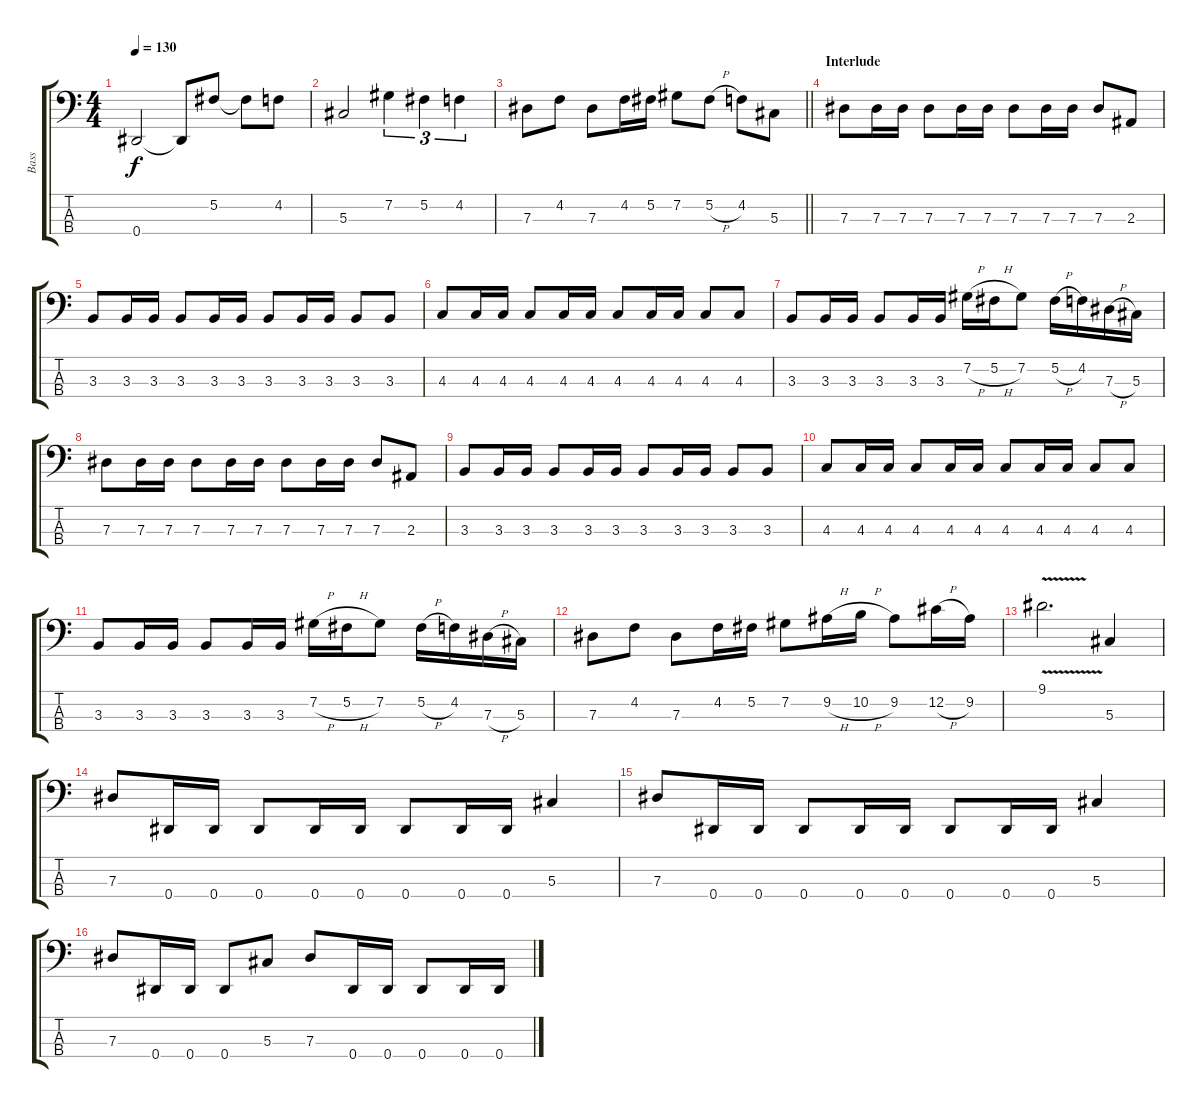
\track ("Bass" "Bass") {instrument electricbassfinger}
\staff {score tabs}
\tuning (Gb2 Db2 Ab1 Eb1) {hide}
\ts (4 4)
\tempo 130
\clef f4
\ks c
0.4.2{dy f} 0.4{t}.8 5.2.8 5.2{t}.8 4.2.8 |
5.3.2 7.2.4{tu (3 2)} 5.2.4{tu (3 2)} 4.2.4{tu (3 2)} |
\barLineRight lightlight
7.3.8 4.2.8 7.3.8 4.2.16 5.2.16 7.2.8 5.2{h}.8 4.2.8 5.3.8 |
\section ("" "Interlude")
7.3.8 7.3.16 7.3.16 7.3.8 7.3.16 7.3.16 7.3.8 7.3.16 7.3.16 7.3.8 2.3.8 |
3.3.8 3.3.16 3.3.16 3.3.8 3.3.16 3.3.16 3.3.8 3.3.16 3.3.16 3.3.8 3.3.8 |
4.3.8 4.3.16 4.3.16 4.3.8 4.3.16 4.3.16 4.3.8 4.3.16 4.3.16 4.3.8 4.3.8 |
3.3.8 3.3.16 3.3.16 3.3.8 3.3.16 3.3.16 7.2{h}.16 5.2{h}.16 7.2.8 5.2{h}.16 4.2.16 7.3{h}.16 5.3.16 |
7.3.8 7.3.16 7.3.16 7.3.8 7.3.16 7.3.16 7.3.8 7.3.16 7.3.16 7.3.8 2.3.8 |
3.3.8 3.3.16 3.3.16 3.3.8 3.3.16 3.3.16 3.3.8 3.3.16 3.3.16 3.3.8 3.3.8 |
4.3.8 4.3.16 4.3.16 4.3.8 4.3.16 4.3.16 4.3.8 4.3.16 4.3.16 4.3.8 4.3.8 |
3.3.8 3.3.16 3.3.16 3.3.8 3.3.16 3.3.16 7.2{h}.16 5.2{h}.16 7.2.8 5.2{h}.16 4.2.16 7.3{h}.16 5.3.16 |
7.3.8 4.2.8 7.3.8 4.2.16 5.2.16 7.2.8 9.2{h}.16 10.2{h}.16 9.2.8 12.2{h}.16 9.2.16 |
9.1{v}.2{d} 5.3.4 |
7.3.8 0.4.16 0.4.16 0.4.8 0.4.16 0.4.16 0.4.8 0.4.16 0.4.16 5.3.4 |
7.3.8 0.4.16 0.4.16 0.4.8 0.4.16 0.4.16 0.4.8 0.4.16 0.4.16 5.3.4 |
7.3.8 0.4.16 0.4.16 0.4.8 5.3.8 7.3.8 0.4.16 0.4.16 0.4.8 0.4.16 0.4.16
